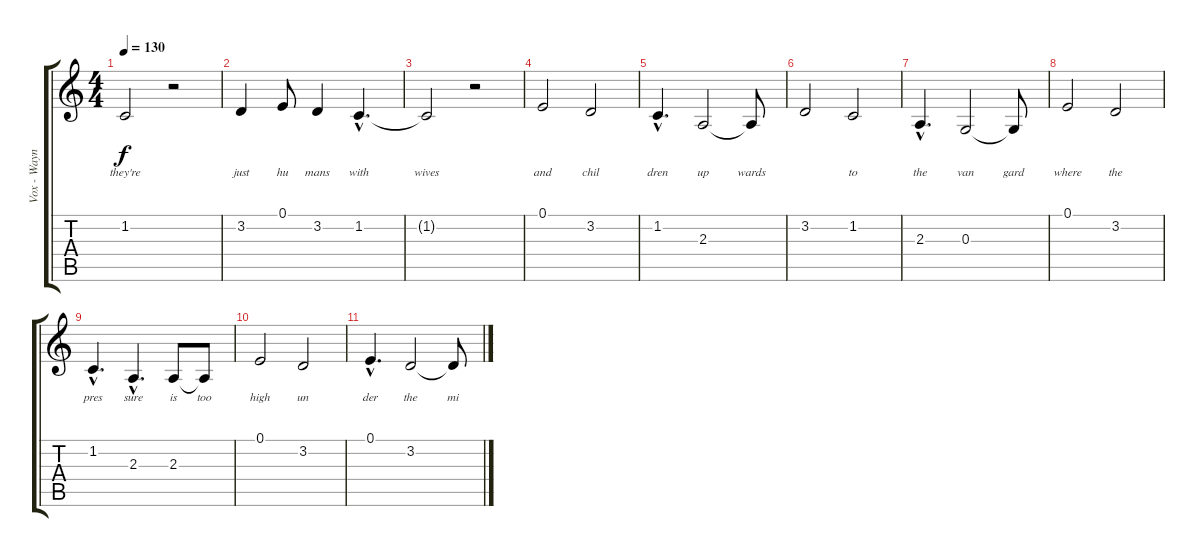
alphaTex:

\track ("Vox - Wayne" "Vox - Wayn") {instrument altosax}
\staff {score tabs}
\tuning (E4 B3 G3 D3 A2 E2) {hide}
\ts (4 4)
\tempo 130
\clef g2
\ks c
1.2{t}.2{lyrics (0 "they're") lyrics (1 "") lyrics (2 "") lyrics (3 "") lyrics (4 "") dy f} r.2 |
3.2.4{lyrics (0 "just") lyrics (1 "") lyrics (2 "") lyrics (3 "") lyrics (4 "")} 0.1.8{lyrics (0 "hu") lyrics (1 "") lyrics (2 "") lyrics (3 "") lyrics (4 "")} 3.2.4{lyrics (0 "mans") lyrics (1 "") lyrics (2 "") lyrics (3 "") lyrics (4 "")} 1.2{hac}.4{d lyrics (0 "with") lyrics (1 "") lyrics (2 "") lyrics (3 "") lyrics (4 "")} |
1.2{t}.2{lyrics (0 "wives") lyrics (1 "") lyrics (2 "") lyrics (3 "") lyrics (4 "")} r.2 |
0.1.2{lyrics (0 "and") lyrics (1 "") lyrics (2 "") lyrics (3 "") lyrics (4 "")} 3.2.2{lyrics (0 "chil") lyrics (1 "") lyrics (2 "") lyrics (3 "") lyrics (4 "")} |
1.2{hac}.4{d lyrics (0 "dren") lyrics (1 "") lyrics (2 "") lyrics (3 "") lyrics (4 "")} 2.3.2{lyrics (0 "up") lyrics (1 "") lyrics (2 "") lyrics (3 "") lyrics (4 "")} 2.3{t}.8{lyrics (0 "wards") lyrics (1 "") lyrics (2 "") lyrics (3 "") lyrics (4 "")} |
3.2.2{lyrics (0 "") lyrics (1 "") lyrics (2 "") lyrics (3 "") lyrics (4 "")} 1.2.2{lyrics (0 "to") lyrics (1 "") lyrics (2 "") lyrics (3 "") lyrics (4 "")} |
2.3{hac}.4{d lyrics (0 "the") lyrics (1 "") lyrics (2 "") lyrics (3 "") lyrics (4 "")} 0.3.2{lyrics (0 "van") lyrics (1 "") lyrics (2 "") lyrics (3 "") lyrics (4 "")} 0.3{t}.8{lyrics (0 "gard") lyrics (1 "") lyrics (2 "") lyrics (3 "") lyrics (4 "")} |
0.1.2{lyrics (0 "where") lyrics (1 "") lyrics (2 "") lyrics (3 "") lyrics (4 "")} 3.2.2{lyrics (0 "the") lyrics (1 "") lyrics (2 "") lyrics (3 "") lyrics (4 "")} |
1.2{hac}.4{d lyrics (0 "pres") lyrics (1 "") lyrics (2 "") lyrics (3 "") lyrics (4 "")} 2.3{hac}.4{d lyrics (0 "sure") lyrics (1 "") lyrics (2 "") lyrics (3 "") lyrics (4 "")} 2.3.8{lyrics (0 "is") lyrics (1 "") lyrics (2 "") lyrics (3 "") lyrics (4 "")} 2.3{t}.8{lyrics (0 "too") lyrics (1 "") lyrics (2 "") lyrics (3 "") lyrics (4 "")} |
0.1.2{lyrics (0 "high") lyrics (1 "") lyrics (2 "") lyrics (3 "") lyrics (4 "")} 3.2.2{lyrics (0 "un") lyrics (1 "") lyrics (2 "") lyrics (3 "") lyrics (4 "")} |
0.1{hac}.4{d lyrics (0 "der") lyrics (1 "") lyrics (2 "") lyrics (3 "") lyrics (4 "")} 3.2.2{lyrics (0 "the") lyrics (1 "") lyrics (2 "") lyrics (3 "") lyrics (4 "")} 3.2{t}.8{lyrics (0 "mi") lyrics (1 "") lyrics (2 "") lyrics (3 "") lyrics (4 "")}
